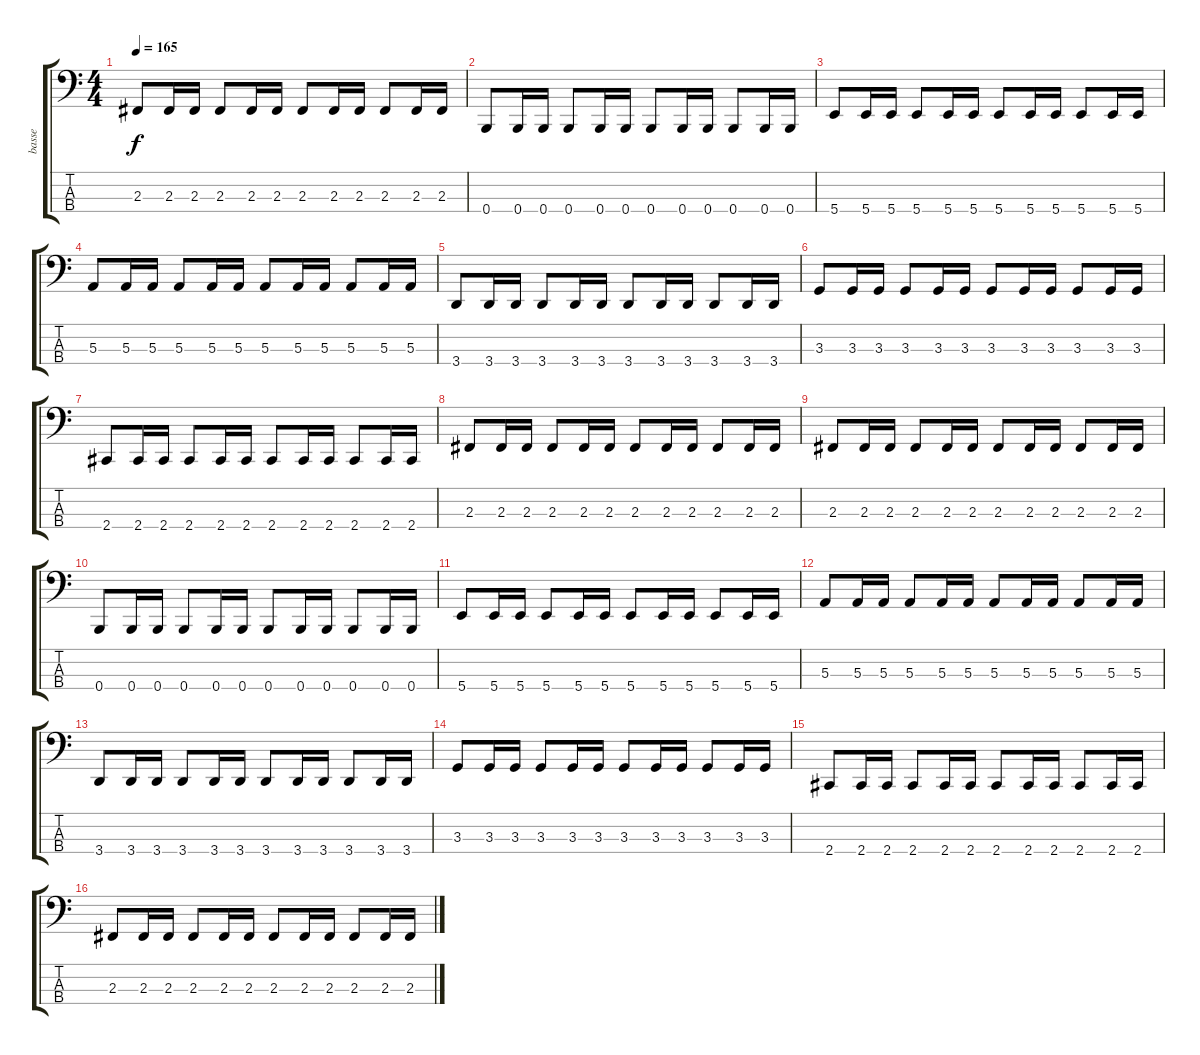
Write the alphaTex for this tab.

\track ("basse" "basse") {instrument electricbasspick}
\staff {score tabs}
\tuning (D2 A1 E1 B0) {hide}
\ts (4 4)
\tempo 165
\clef f4
\ks c
2.3.8{dy f} 2.3.16 2.3.16 2.3.8 2.3.16 2.3.16 2.3.8 2.3.16 2.3.16 2.3.8 2.3.16 2.3.16 |
0.4.8 0.4.16 0.4.16 0.4.8 0.4.16 0.4.16 0.4.8 0.4.16 0.4.16 0.4.8 0.4.16 0.4.16 |
5.4.8 5.4.16 5.4.16 5.4.8 5.4.16 5.4.16 5.4.8 5.4.16 5.4.16 5.4.8 5.4.16 5.4.16 |
5.3.8 5.3.16 5.3.16 5.3.8 5.3.16 5.3.16 5.3.8 5.3.16 5.3.16 5.3.8 5.3.16 5.3.16 |
3.4.8 3.4.16 3.4.16 3.4.8 3.4.16 3.4.16 3.4.8 3.4.16 3.4.16 3.4.8 3.4.16 3.4.16 |
3.3.8 3.3.16 3.3.16 3.3.8 3.3.16 3.3.16 3.3.8 3.3.16 3.3.16 3.3.8 3.3.16 3.3.16 |
2.4.8 2.4.16 2.4.16 2.4.8 2.4.16 2.4.16 2.4.8 2.4.16 2.4.16 2.4.8 2.4.16 2.4.16 |
2.3.8 2.3.16 2.3.16 2.3.8 2.3.16 2.3.16 2.3.8 2.3.16 2.3.16 2.3.8 2.3.16 2.3.16 |
2.3.8 2.3.16 2.3.16 2.3.8 2.3.16 2.3.16 2.3.8 2.3.16 2.3.16 2.3.8 2.3.16 2.3.16 |
0.4.8 0.4.16 0.4.16 0.4.8 0.4.16 0.4.16 0.4.8 0.4.16 0.4.16 0.4.8 0.4.16 0.4.16 |
5.4.8 5.4.16 5.4.16 5.4.8 5.4.16 5.4.16 5.4.8 5.4.16 5.4.16 5.4.8 5.4.16 5.4.16 |
5.3.8 5.3.16 5.3.16 5.3.8 5.3.16 5.3.16 5.3.8 5.3.16 5.3.16 5.3.8 5.3.16 5.3.16 |
3.4.8 3.4.16 3.4.16 3.4.8 3.4.16 3.4.16 3.4.8 3.4.16 3.4.16 3.4.8 3.4.16 3.4.16 |
3.3.8{volume 0} 3.3.16 3.3.16 3.3.8 3.3.16 3.3.16 3.3.8 3.3.16 3.3.16 3.3.8 3.3.16 3.3.16 |
2.4.8 2.4.16 2.4.16 2.4.8 2.4.16 2.4.16 2.4.8 2.4.16 2.4.16 2.4.8 2.4.16 2.4.16 |
2.3.8 2.3.16 2.3.16 2.3.8 2.3.16 2.3.16 2.3.8 2.3.16 2.3.16 2.3.8 2.3.16 2.3.16
